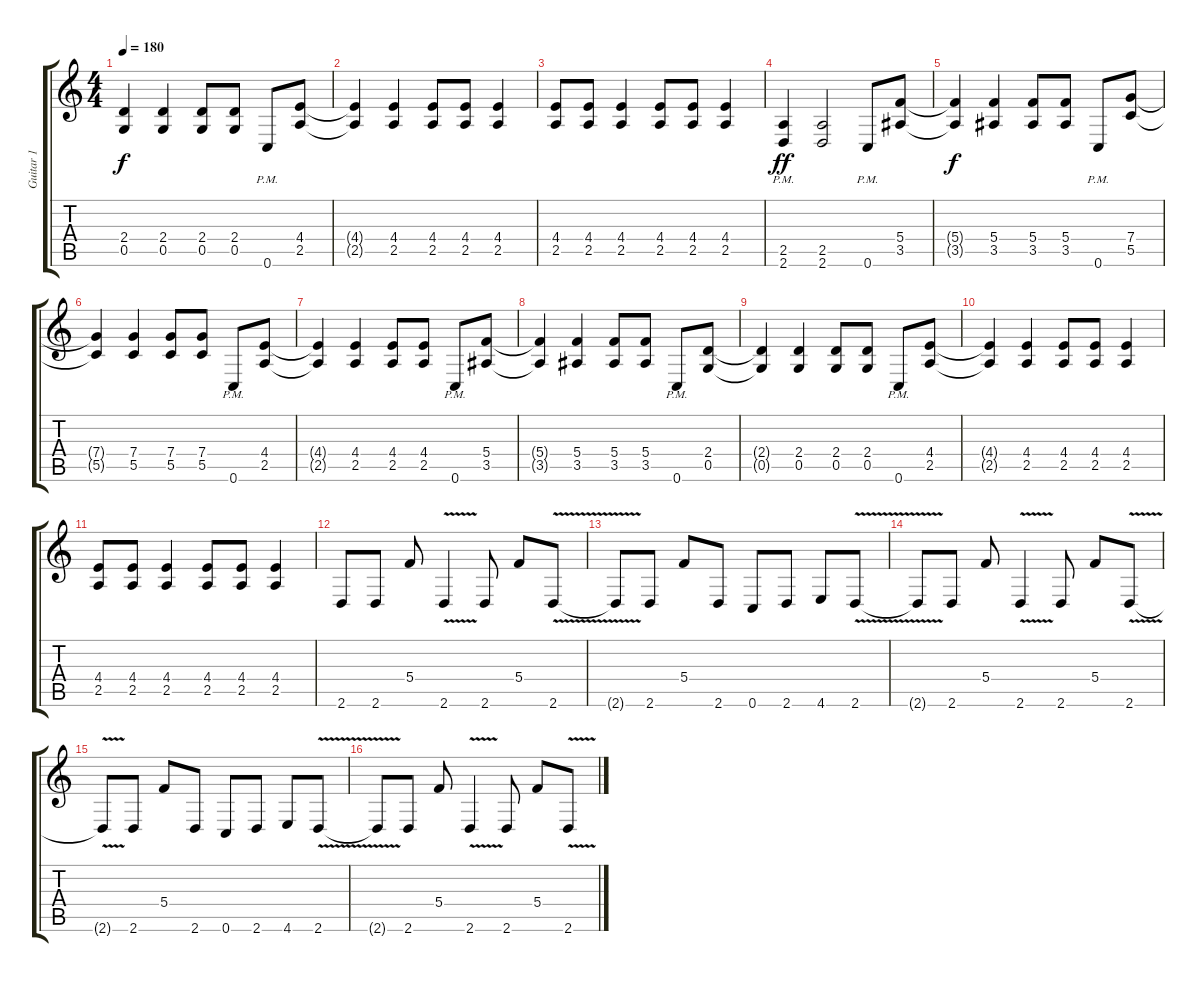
\track ("Guitar 1" "Guitar 1") {instrument distortionguitar}
\staff {score tabs}
\tuning (D4 A3 F3 C3 G2 C2) {hide}
\ts (4 4)
\tempo 180
\clef g2
\ks c
(2.4{t} 0.5{t}).4{dy f} (2.4 0.5).4 (2.4 0.5).8 (2.4 0.5).8 0.6{pm}.8 (4.4 2.5).8 |
(4.4{t} 2.5{t}).4 (4.4 2.5).4 (4.4 2.5).8 (4.4 2.5).8 (4.4 2.5).4 |
(4.4 2.5).8 (4.4 2.5).8 (4.4 2.5).4 (4.4 2.5).8 (4.4 2.5).8 (4.4 2.5).4 |
(2.5{pm} 2.6{pm}).4{dy ff} (2.5 2.6).2 0.6{pm}.8 (5.4 3.5).8 |
(5.4{t} 3.5{t}).4{dy f} (5.4 3.5).4 (5.4 3.5).8 (5.4 3.5).8 0.6{pm}.8 (7.4 5.5).8 |
(7.4{t} 5.5{t}).4 (7.4 5.5).4 (7.4 5.5).8 (7.4 5.5).8 0.6{pm}.8 (4.4 2.5).8 |
(4.4{t} 2.5{t}).4 (4.4 2.5).4 (4.4 2.5).8 (4.4 2.5).8 0.6{pm}.8 (5.4 3.5).8 |
(5.4{t} 3.5{t}).4 (5.4 3.5).4 (5.4 3.5).8 (5.4 3.5).8 0.6{pm}.8 (2.4 0.5).8 |
(2.4{t} 0.5{t}).4 (2.4 0.5).4 (2.4 0.5).8 (2.4 0.5).8 0.6{pm}.8 (4.4 2.5).8 |
(4.4{t} 2.5{t}).4 (4.4 2.5).4 (4.4 2.5).8 (4.4 2.5).8 (4.4 2.5).4 |
(4.4 2.5).8 (4.4 2.5).8 (4.4 2.5).4 (4.4 2.5).8 (4.4 2.5).8 (4.4 2.5).4 |
2.6.8 2.6.8 5.4.8 2.6{v}.4 2.6.8 5.4.8 2.6{v}.8 |
2.6{t}.8 2.6.8 5.4.8 2.6.8 0.6.8 2.6.8 4.6.8 2.6{v}.8 |
2.6{t}.8 2.6.8 5.4.8 2.6{v}.4 2.6.8 5.4.8 2.6{v}.8 |
2.6{t}.8 2.6.8 5.4.8 2.6.8 0.6.8 2.6.8 4.6.8 2.6{v}.8 |
2.6{t}.8 2.6.8 5.4.8 2.6{v}.4 2.6.8 5.4.8 2.6{v}.8
